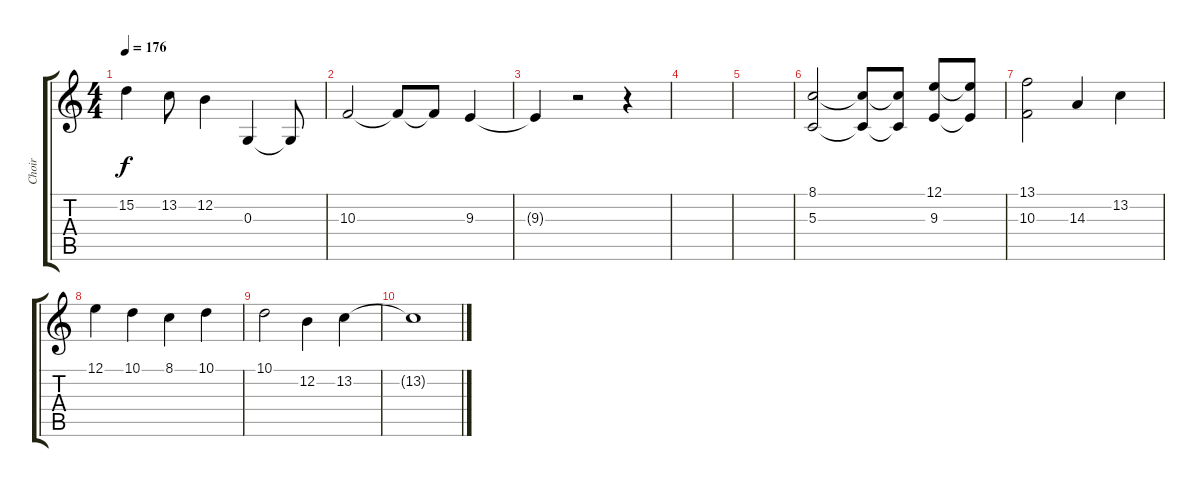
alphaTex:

\track ("Choir" "Choir") {instrument choiraahs}
\staff {score tabs}
\tuning (E4 B3 G3 D3 A2 E2) {hide}
\ts (4 4)
\tempo 176
\clef g2
\ks c
15.2.4{dy f} 13.2.8 12.2.4 0.3.4 0.3{t}.8 |
10.3.2 10.3{t}.8 10.3{t}.8 9.3.4 |
9.3{t}.4 r.2 r.4 |
|
|
(8.1 5.3).2 (8.1{t} 5.3{t}).8 (8.1{t} 5.3{t}).8 (12.1 9.3).8 (12.1{t} 9.3{t}).8 |
(13.1 10.3).2 14.3.4 13.2.4 |
12.1.4 10.1.4 8.1.4 10.1.4 |
10.1.2 12.2.4 13.2.4 |
13.2{t}.1
